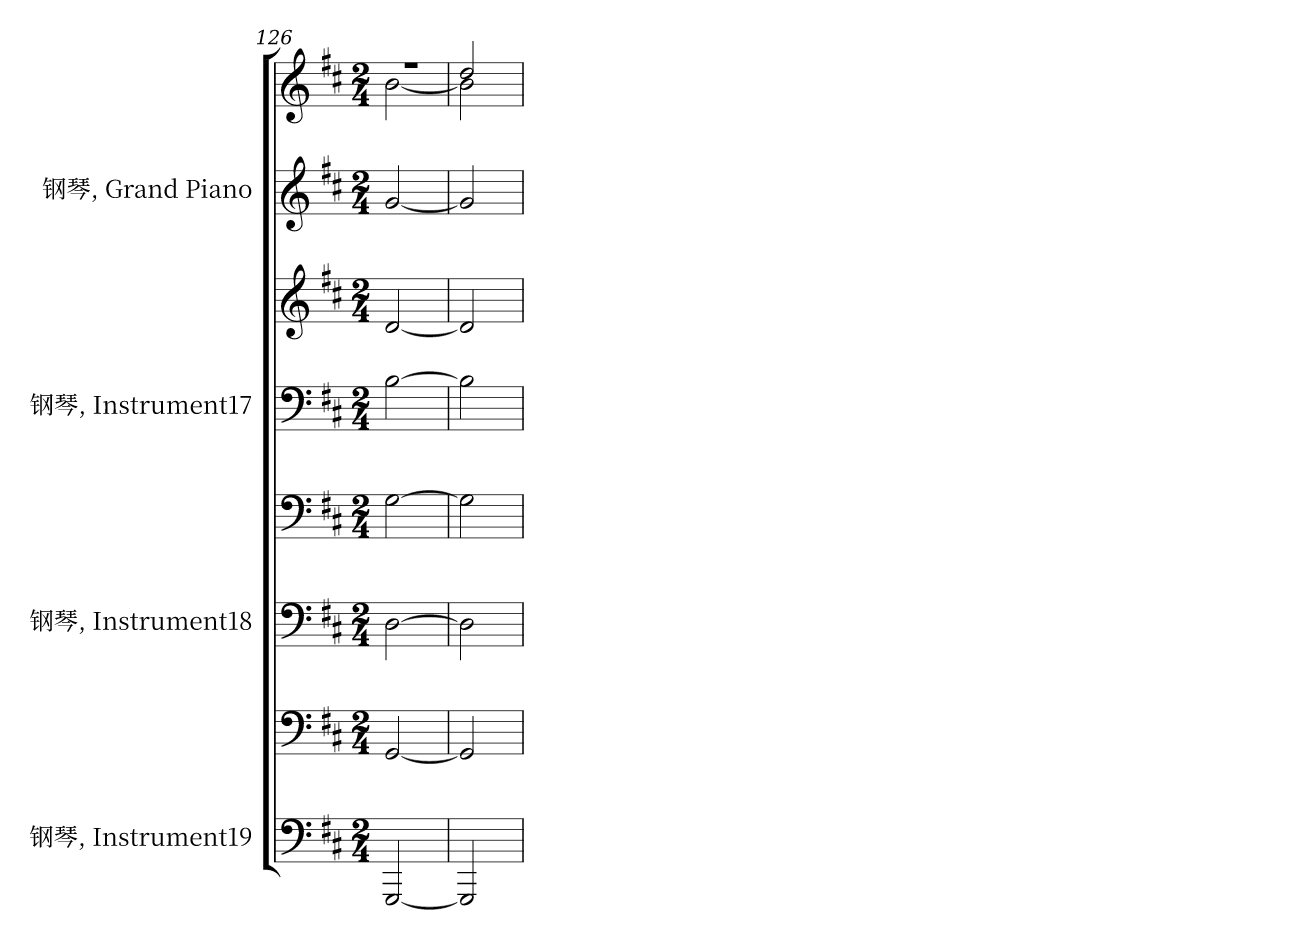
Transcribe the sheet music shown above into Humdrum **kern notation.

**kern	**kern	**kern	**kern	**kern	**kern	**kern	**kern
*part4	*part4	*part3	*part3	*part2	*part2	*part1	*part1
*staff8	*staff7	*staff6	*staff5	*staff4	*staff3	*staff2	*staff1
*I"钢琴, Instrument19	*	*I"钢琴, Instrument18	*	*I"钢琴, Instrument17	*	*I"钢琴, Grand Piano	*
*	*	*	*	*	*	*I'Pno.	*
*clefF4	*clefF4	*clefF4	*clefF4	*clefF4	*clefG2	*clefG2	*clefG2
*k[f#c#]	*k[f#c#]	*k[f#c#]	*k[f#c#]	*k[f#c#]	*k[f#c#]	*k[f#c#]	*k[f#c#]
*M2/4	*M2/4	*M2/4	*M2/4	*M2/4	*M2/4	*M2/4	*M2/4
=126	=126	=126	=126	=126	=126	=126	=126
*	*	*	*	*	*	*	*^
[2GGG/	[2GG/	[2D\	[2G\	[2B\	[2d/	[2g/	2r	[2b\
=127	=127	=127	=127	=127	=127	=127	=127	=127
2GGG/]	2GG/]	2D\]	2G\]	2B\]	2d/]	2g/]	2dd/	2b\]
*	*	*	*	*	*	*	*v	*v
=	=	=	=	=	=	=	=
*-	*-	*-	*-	*-	*-	*-	*-
